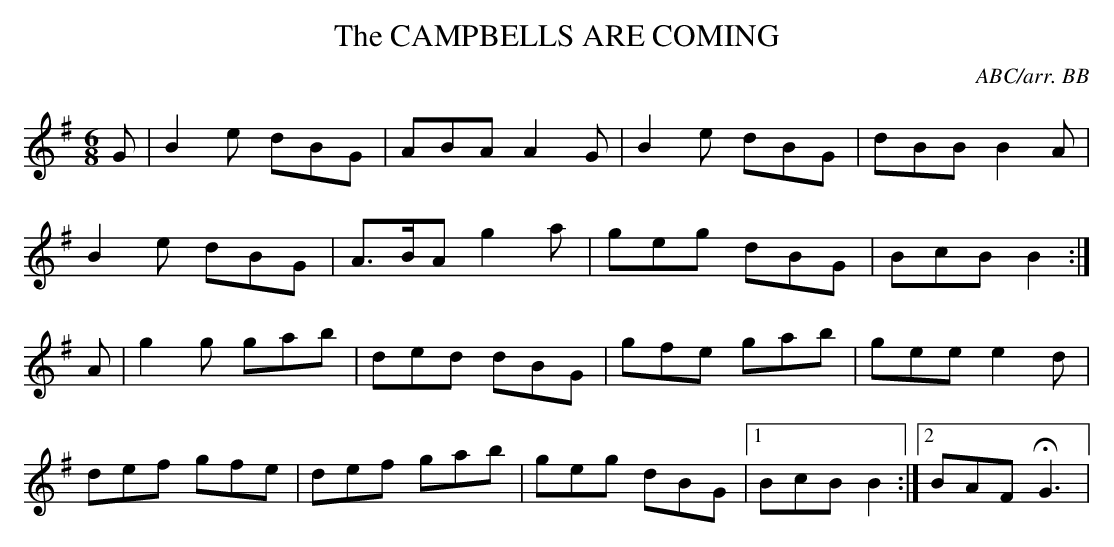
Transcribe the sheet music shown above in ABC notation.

X:1
T:CAMPBELLS ARE COMING, The
C:ABC/arr. BB
Even with the change, this tune only slightly resembles the "Campbells
Are Coming" familiar to us today.
M:6/8
L:1/8
K:G
G|B2e dBG|ABA A2G|B2e dBG|dBB B2A|
B2e dBG|A>BA g2a|geg dBG|BcB B2 :|
A|g2g gab|ded dBG|gfe gab|gee e2d|
def gfe|def gab|geg dBG|1 BcB B2 :|\
[2 BAF HG3|
